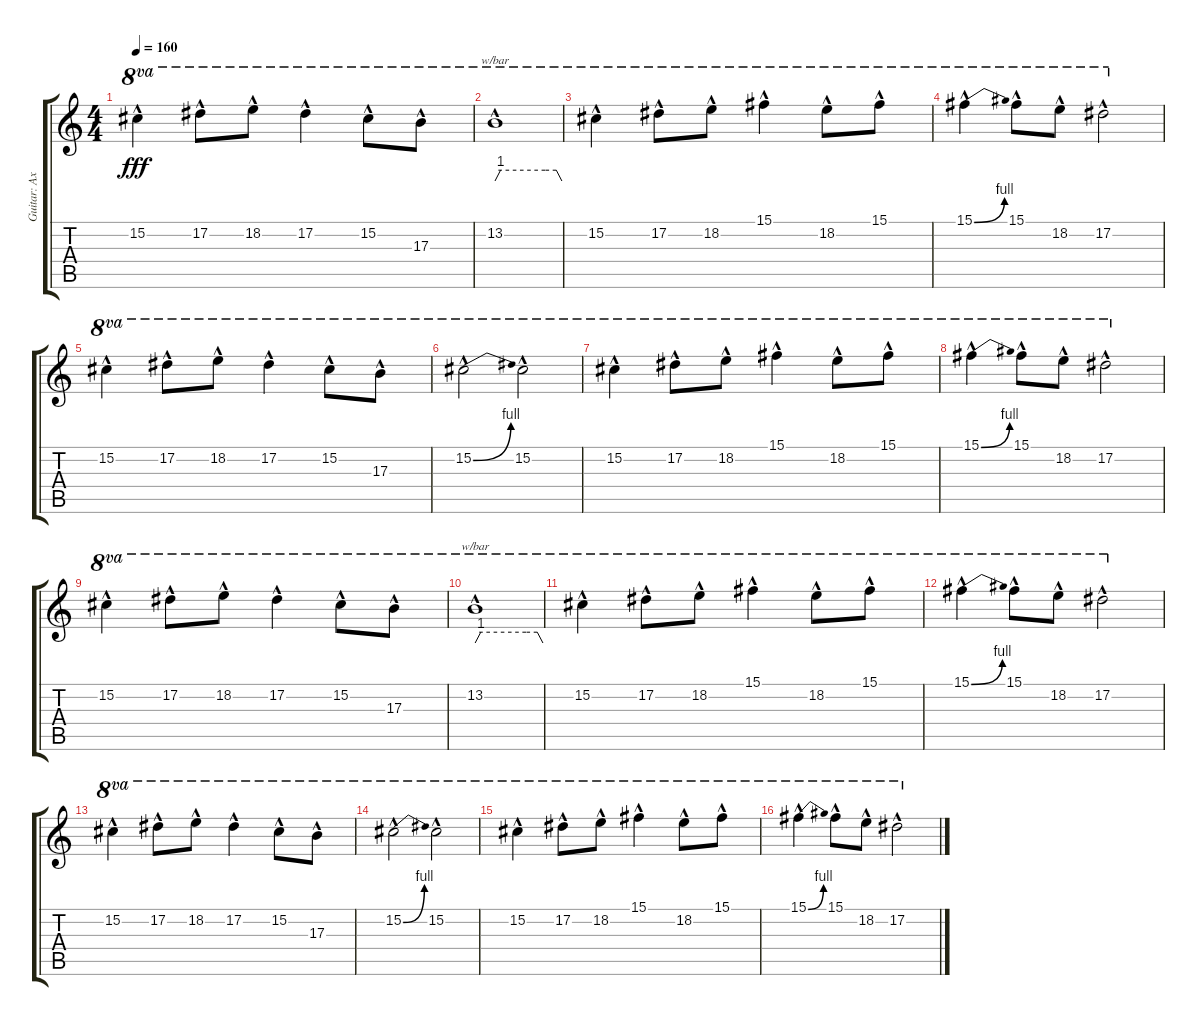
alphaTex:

\track ("Guitar: Axel" "Guitar: Ax") {instrument overdrivenguitar}
\staff {score tabs}
\tuning (Eb4 Bb3 Gb3 Db3 Ab2 Eb2) {hide}
\ts (4 4)
\tempo 160
\clef g2
\ks c
15.2{hac}.4{ot 8va dy fff} 17.2{hac}.8{ot 8va} 18.2{hac}.8{ot 8va} 17.2{hac}.4{ot 8va} 15.2{hac}.8{ot 8va} 17.3{hac}.8{ot 8va} |
13.2{hac}.1{tbe (custom default 0 0 5 4 45 4 55 4 60 0) ot 8va} |
15.2{hac}.4{ot 8va} 17.2{hac}.8{ot 8va} 18.2{hac}.8{ot 8va} 15.1{hac}.4{ot 8va} 18.2{hac}.8{ot 8va} 15.1{hac}.8{ot 8va} |
15.1{be (bend 0 0 60 4) hac}.4{ot 8va} 15.1{hac}.8{ot 8va} 18.2{hac}.8{ot 8va} 17.2{hac}.2{ot 8va} |
15.2{hac}.4{ot 8va} 17.2{hac}.8{ot 8va} 18.2{hac}.8{ot 8va} 17.2{hac}.4{ot 8va} 15.2{hac}.8{ot 8va} 17.3{hac}.8{ot 8va} |
15.2{be (bend 0 0 60 4) hac}.2{ot 8va} 15.2{hac}.2{ot 8va} |
15.2{hac}.4{ot 8va} 17.2{hac}.8{ot 8va} 18.2{hac}.8{ot 8va} 15.1{hac}.4{ot 8va} 18.2{hac}.8{ot 8va} 15.1{hac}.8{ot 8va} |
15.1{be (bend 0 0 60 4) hac}.4{ot 8va} 15.1{hac}.8{ot 8va} 18.2{hac}.8{ot 8va} 17.2{hac}.2{ot 8va} |
15.2{hac}.4{ot 8va} 17.2{hac}.8{ot 8va} 18.2{hac}.8{ot 8va} 17.2{hac}.4{ot 8va} 15.2{hac}.8{ot 8va} 17.3{hac}.8{ot 8va} |
13.2{hac}.1{tbe (custom default 0 0 5 4 45 4 55 4 60 0) ot 8va} |
15.2{hac}.4{ot 8va} 17.2{hac}.8{ot 8va} 18.2{hac}.8{ot 8va} 15.1{hac}.4{ot 8va} 18.2{hac}.8{ot 8va} 15.1{hac}.8{ot 8va} |
15.1{be (bend 0 0 60 4) hac}.4{ot 8va} 15.1{hac}.8{ot 8va} 18.2{hac}.8{ot 8va} 17.2{hac}.2{ot 8va} |
15.2{hac}.4{ot 8va} 17.2{hac}.8{ot 8va} 18.2{hac}.8{ot 8va} 17.2{hac}.4{ot 8va} 15.2{hac}.8{ot 8va} 17.3{hac}.8{ot 8va} |
15.2{be (bend 0 0 60 4) hac}.2{ot 8va} 15.2{hac}.2{ot 8va} |
15.2{hac}.4{ot 8va} 17.2{hac}.8{ot 8va} 18.2{hac}.8{ot 8va} 15.1{hac}.4{ot 8va} 18.2{hac}.8{ot 8va} 15.1{hac}.8{ot 8va} |
15.1{be (bend 0 0 60 4) hac}.4{ot 8va} 15.1{hac}.8{ot 8va} 18.2{hac}.8{ot 8va} 17.2{hac}.2{ot 8va}
